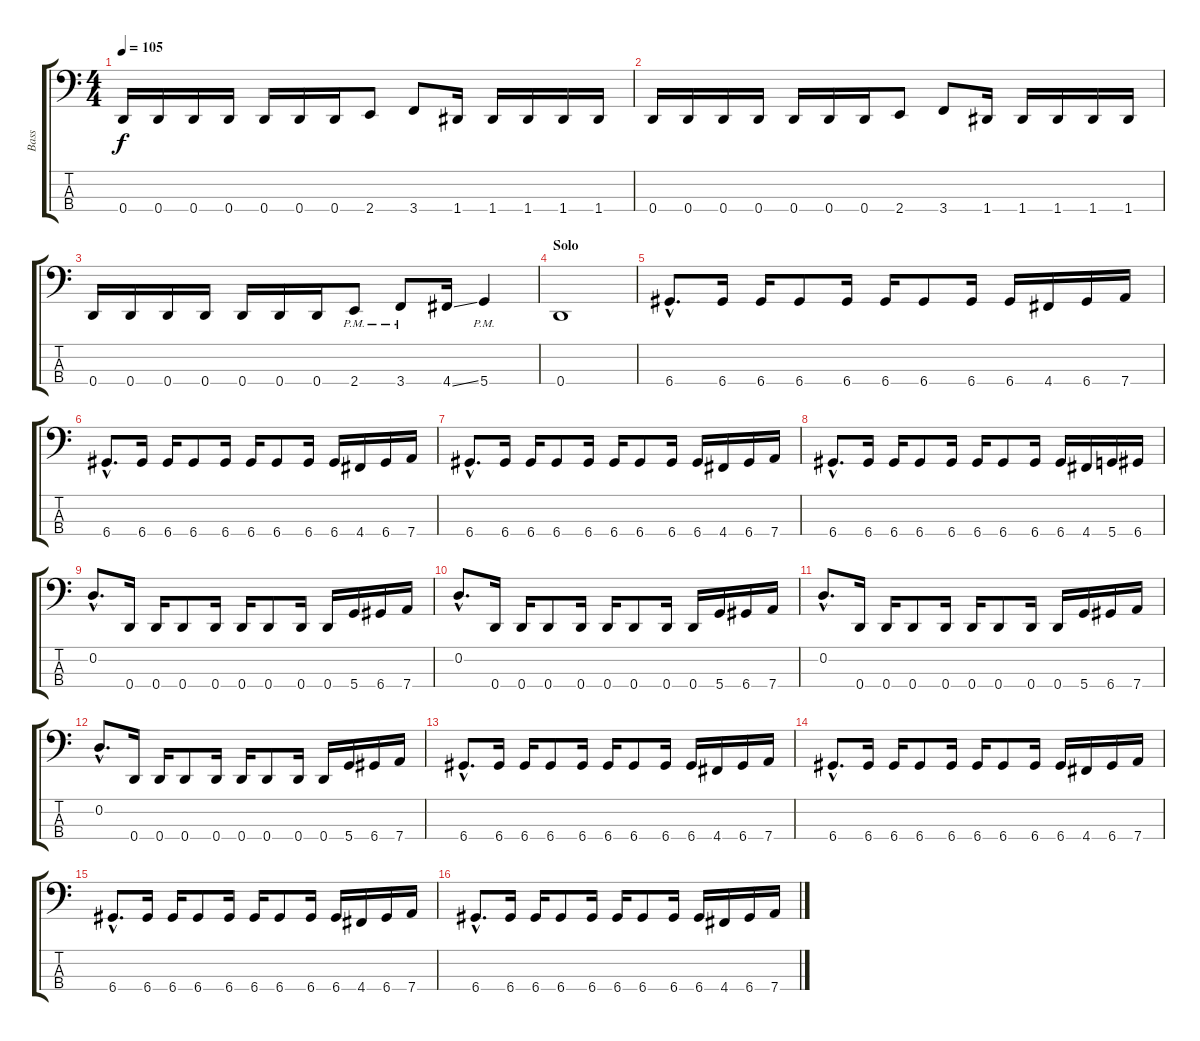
\track ("Bass" "Bass") {instrument electricbasspick}
\staff {score tabs}
\tuning (G2 D2 A1 D1) {hide}
\ts (4 4)
\tempo 105
\clef f4
\ks c
0.4.16{dy f} 0.4.16 0.4.16 0.4.16 0.4.16 0.4.16 0.4.16 2.4.8 3.4.8 1.4.16 1.4.16 1.4.16 1.4.16 1.4.16 |
0.4.16 0.4.16 0.4.16 0.4.16 0.4.16 0.4.16 0.4.16 2.4.8 3.4.8 1.4.16 1.4.16 1.4.16 1.4.16 1.4.16 |
0.4.16 0.4.16 0.4.16 0.4.16 0.4.16 0.4.16 0.4.16 2.4{pm}.8 3.4{pm}.8 4.4{ss}.16 5.4{pm}.4 |
\section ("" "Solo")
0.4.1 |
6.4{hac}.8{d} 6.4.16 6.4.16 6.4.8 6.4.16 6.4.16 6.4.8 6.4.16 6.4.16 4.4.16 6.4.16 7.4.16 |
6.4{hac}.8{d} 6.4.16 6.4.16 6.4.8 6.4.16 6.4.16 6.4.8 6.4.16 6.4.16 4.4.16 6.4.16 7.4.16 |
6.4{hac}.8{d} 6.4.16 6.4.16 6.4.8 6.4.16 6.4.16 6.4.8 6.4.16 6.4.16 4.4.16 6.4.16 7.4.16 |
6.4{hac}.8{d} 6.4.16 6.4.16 6.4.8 6.4.16 6.4.16 6.4.8 6.4.16 6.4.16 4.4.16 5.4.16 6.4.16 |
0.2{hac}.8{d} 0.4.16 0.4.16 0.4.8 0.4.16 0.4.16 0.4.8 0.4.16 0.4.16 5.4.16 6.4.16 7.4.16 |
0.2{hac}.8{d} 0.4.16 0.4.16 0.4.8 0.4.16 0.4.16 0.4.8 0.4.16 0.4.16 5.4.16 6.4.16 7.4.16 |
0.2{hac}.8{d} 0.4.16 0.4.16 0.4.8 0.4.16 0.4.16 0.4.8 0.4.16 0.4.16 5.4.16 6.4.16 7.4.16 |
0.2{hac}.8{d} 0.4.16 0.4.16 0.4.8 0.4.16 0.4.16 0.4.8 0.4.16 0.4.16 5.4.16 6.4.16 7.4.16 |
6.4{hac}.8{d} 6.4.16 6.4.16 6.4.8 6.4.16 6.4.16 6.4.8 6.4.16 6.4.16 4.4.16 6.4.16 7.4.16 |
6.4{hac}.8{d} 6.4.16 6.4.16 6.4.8 6.4.16 6.4.16 6.4.8 6.4.16 6.4.16 4.4.16 6.4.16 7.4.16 |
6.4{hac}.8{d} 6.4.16 6.4.16 6.4.8 6.4.16 6.4.16 6.4.8 6.4.16 6.4.16 4.4.16 6.4.16 7.4.16 |
6.4{hac}.8{d} 6.4.16 6.4.16 6.4.8 6.4.16 6.4.16 6.4.8 6.4.16 6.4.16 4.4.16 6.4.16 7.4.16
